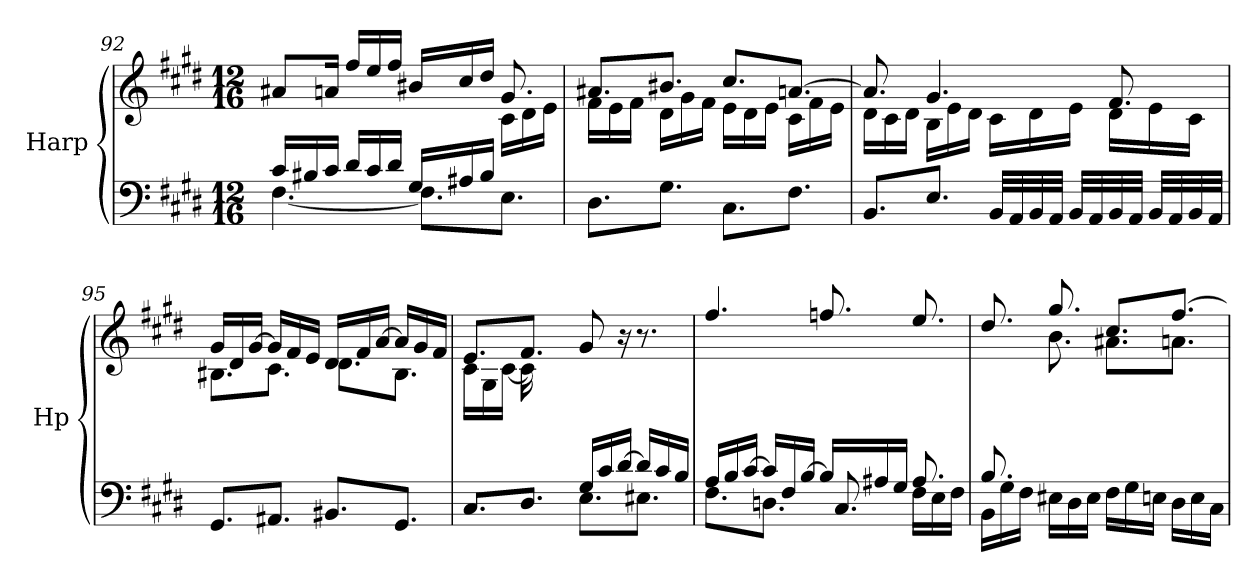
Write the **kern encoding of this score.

**kern	**kern
*part1	*part1
*staff2	*staff1
*I"Harp	*
*I'Hp	*
*clefF4	*clefG2
*k[f#c#g#d#]	*k[f#c#g#d#]
*M12/16	*M12/16
=92	=92
*^	*^
16c#/LL	[4.F#\	8a#X/L	16ryy
*	*	*v	*v
16B#X/	.	.
16c#/JJ	.	16an/Jk
16d#/LL	.	16ff#/LL
16c#/	.	16ee/
16d#/JJ	.	16ff#/JJ
16G#/LL	8.F#\L]	16b#X/LL
16A#X/	.	16cc#/
16B#/JJ	.	16dd#/JJ
*	*	*^
8.ryy	8.E\J	8.g#/	16c#\LL
.	.	.	16d#\
.	.	.	16e\JJ
*v	*v	*	*
!!LO:LB:g=z	!!
=93	=93	=93
8.D#\L	8.a#X/L	16f#\LL
.	.	16e\
.	.	16f#\JJ
8.G#\J	8.b#X/J	16d#\LL
.	.	16g#\
.	.	16f#\JJ
8.C#\L	8.cc#/L	16e\LL
.	.	16d#\
.	.	16e\JJ
8.F#\J	[8.an/J	16c#\LL
.	.	16f#\
.	.	16e\JJ
=94	=94	=94
8.BB/L	8.a/]	16d#\LL
.	.	16c#\
.	.	16d#\JJ
8.E/J	4.g#/	16B\LL
.	.	16e\
.	.	16d#\JJ
32BB/LLL	.	16c#\LL
32AA/	.	.
32BB/	.	16d#\
32AA/JJJ	.	.
32BB/LLL	.	16e\JJ
32AA/	.	.
32BB/	8.f#/	16d#\LL
32AA/JJJ	.	.
32BB/LLL	.	16e\
32AA/	.	.
32BB/	.	16c#\JJ
32AA/JJJ	.	.
!!LO:PB:g=z	!!
=95	=95	=95
8.GG#/L	16g#/LL	8.B#X\L
.	16d#/	.
.	[16g#/JJ	.
8.AA#X/J	16g#/LL]	8.c#\J
.	16f#/	.
.	16e/JJ	.
8.BB#X/L	16d#/LL	8.d#\L
.	16f#/	.
.	[16a/JJ	.
8.GG#/J	16a/LL]	8.B#\J
.	16g#/	.
.	16f#/JJ	.
=96	=96	=96
*^	*	*
4ryy	8.C#/L	8.e/L	16c#\LL
.	.	.	16G#\
.	.	.	[16c#\JJ
.	8.D#/J	8.f#/J	16c#\LL]
16B/	.	.	2ryy
16A/JJ	.	.	.
16G#/LL	8.E\L	8g#/	.
16c#/	.	.	.
[16d#/JJ	.	16r	.
16d#/LL]	8.E#X\J	8.r	.
16c#/	.	.	.
16B/JJ	.	.	.
*	*	*v	*v
!!LO:LB:g=z
=97	=97	=97
16A/LL	8.F#\L	4.ff#/
16B/	.	.
[16c#/JJ	.	.
16c#/LL]	8.Dn\J	.
16F#/	.	.
[16B/JJ	.	.
16B/LL]	8.C#/	8.ffn/L
16A#X/	.	.
16G#/JJ	.	.
8.A#/	16F#\LL	8.ee/J
.	16E\	.
.	16F#\JJ	.
=98	=98	=98
*	*	*^
8.B/L	16BB\LL	8.dd#/L	8.ryy
.	16G#\	.	.
.	16F#\JJ	.	.
2ryy	16E#X\LL	8.gg#/J	8.b\J
.	16D#\	.	.
.	16E#\JJ	.	.
.	16F#\LL	8.cc#/L	8.a#X\L
.	16G#\	.	.
.	16En\JJ	.	.
.	16D#\LL	[8.ff#/J	8.an\J
.	16E\	.	.
16ryy	16C#\JJ	.	.
*v	*v	*	*
*	*v	*v
=	=
*-	*-
